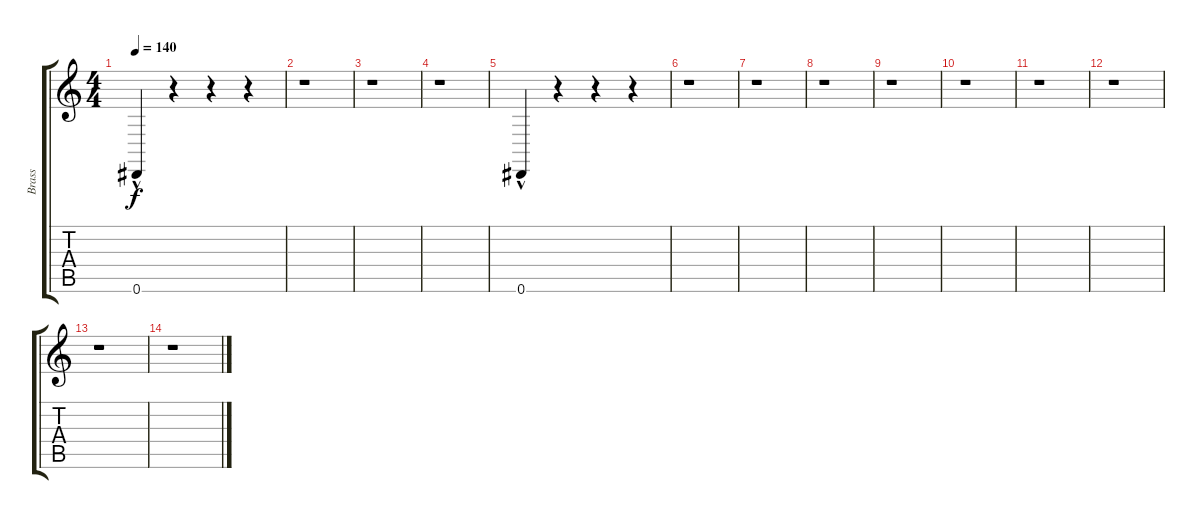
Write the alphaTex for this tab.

\track ("Brass" "Brass") {instrument tuba}
\staff {score tabs}
\tuning (Eb4 Bb3 Gb3 Db3 Ab2 Eb2) {hide}
\ts (4 4)
\tempo 140
\clef g2
\ks c
0.6{hac}.4{dy f} r.4 r.4 r.4 |
r.1 |
r.1 |
r.1 |
0.6{hac}.4 r.4 r.4 r.4 |
r.1 |
r.1 |
r.1 |
r.1 |
r.1 |
r.1 |
r.1 |
r.1 |
r.1
